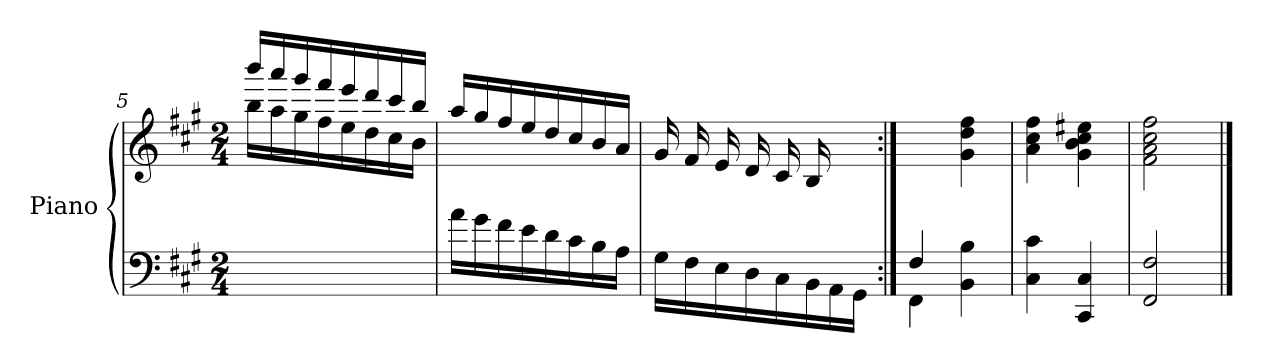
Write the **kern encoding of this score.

**kern	**kern
*part1	*part1
*staff2	*staff1
*I"Piano	*
*I'Pno.	*
!!LO:PB:g=z
*clefF4	*clefG2
*k[f#c#g#]	*k[f#c#g#]
*M2/4	*M2/4
=5	=5
*	*^
2ryy	16bbb/LL	16bb\LL
.	16aaa/	16aa\
.	16ggg#/	16gg#\
.	16fff#/	16ff#\
.	16eee/	16ee\
.	16ddd/	16dd\
.	16ccc#/	16cc#\
.	16bb/JJ	16b\JJ
*	*v	*v
=6	=6
16a\LL	16aa/LL
16g#\	16gg#/
16f#\	16ff#/
16e\	16ee/
16d\	16dd/
16c#\	16cc#/
16B\	16b/
16A\JJ	16a/JJ
=7	=7
*^	*
4.ryy	16G#\LL	16g#/LL
.	16F#\	16f#/
.	16E\	16e/
.	16D\	16d/
.	16C#\	16c#/
.	16BB\	16B/
16A/	16AA\	8ryy
16G#/JJ	16GG#\JJ	.
=8:|!	=8:|!	=8:|!
4F#/	4FF#\	4ryy
4ryy	4BB\ 4B\	4g#\ 4dd\ 4ff#\
*v	*v	*
=9	=9
4C#\ 4c#\	4a\ 4cc#\ 4ff#\
4CC#/ 4C#/	4g#\ 4b\ 4cc#\ 4ee#X\
=10	=10
2FF#/ 2F#/	2f#\ 2a\ 2cc#\ 2ff#\
==	==
*-	*-
